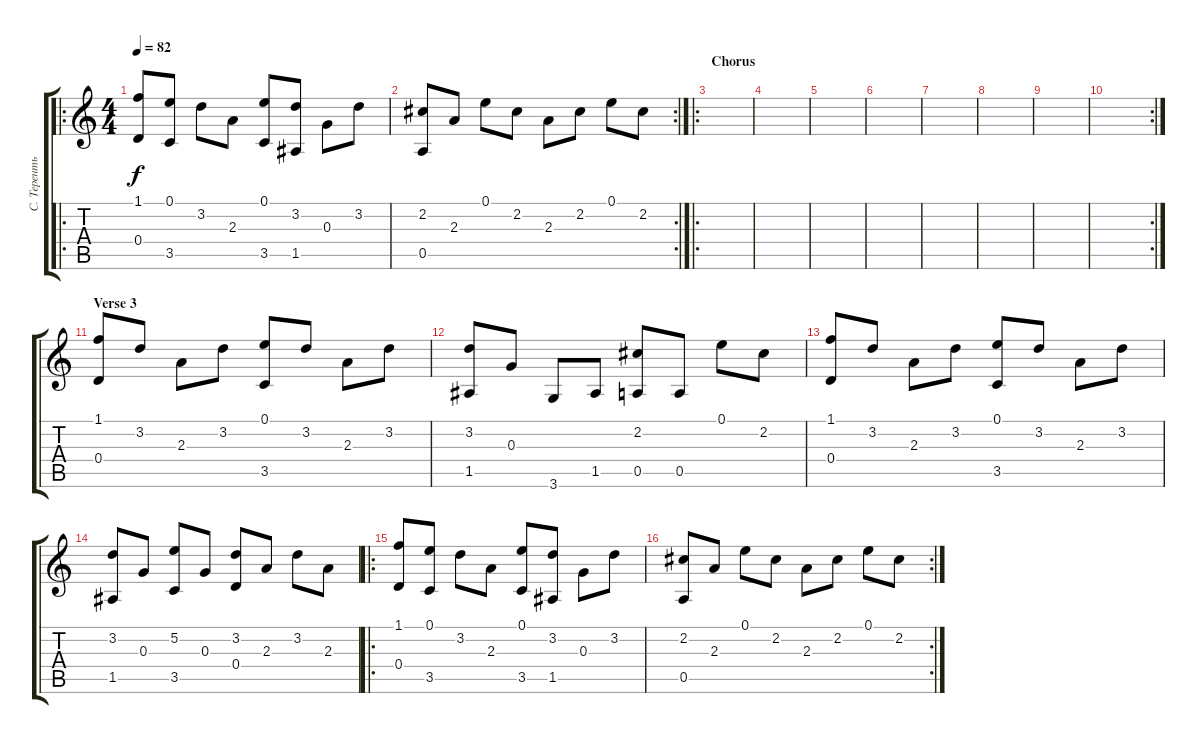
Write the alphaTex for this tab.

\track ("С. Терентьев" "С. Теренть") {instrument electricguitarjazz}
\staff {score tabs}
\tuning (E4 B3 G3 D3 A2 E2) {hide}
\ro
\ts (4 4)
\section ("" "")
\tempo 82
\clef g2
\ks c
(1.1 0.4).8{dy f} (0.1 3.5).8 3.2.8 2.3.8 (0.1 3.5).8 (3.2 1.5).8 0.3.8 3.2.8 |
\rc 2
(2.2 0.5).8 2.3.8 0.1.8 2.2.8 2.3.8 2.2.8 0.1.8 2.2.8 |
\ro
\section ("" "Chorus")
|
|
|
|
|
|
|
\rc 2
|
\section ("" "Verse 3")
(1.1 0.4).8 3.2.8 2.3.8 3.2.8 (0.1 3.5).8 3.2.8 2.3.8 3.2.8 |
(3.2 1.5).8 0.3.8 3.6.8 1.5.8 (2.2 0.5).8 0.5.8 0.1.8 2.2.8 |
(1.1 0.4).8 3.2.8 2.3.8 3.2.8 (0.1 3.5).8 3.2.8 2.3.8 3.2.8 |
(3.2 1.5).8 0.3.8 (5.2 3.5).8 0.3.8 (3.2 0.4).8 2.3.8 3.2.8 2.3.8 |
\ro
(1.1 0.4).8 (0.1 3.5).8 3.2.8 2.3.8 (0.1 3.5).8 (3.2 1.5).8 0.3.8 3.2.8 |
\rc 2
(2.2 0.5).8 2.3.8 0.1.8 2.2.8 2.3.8 2.2.8 0.1.8 2.2.8
